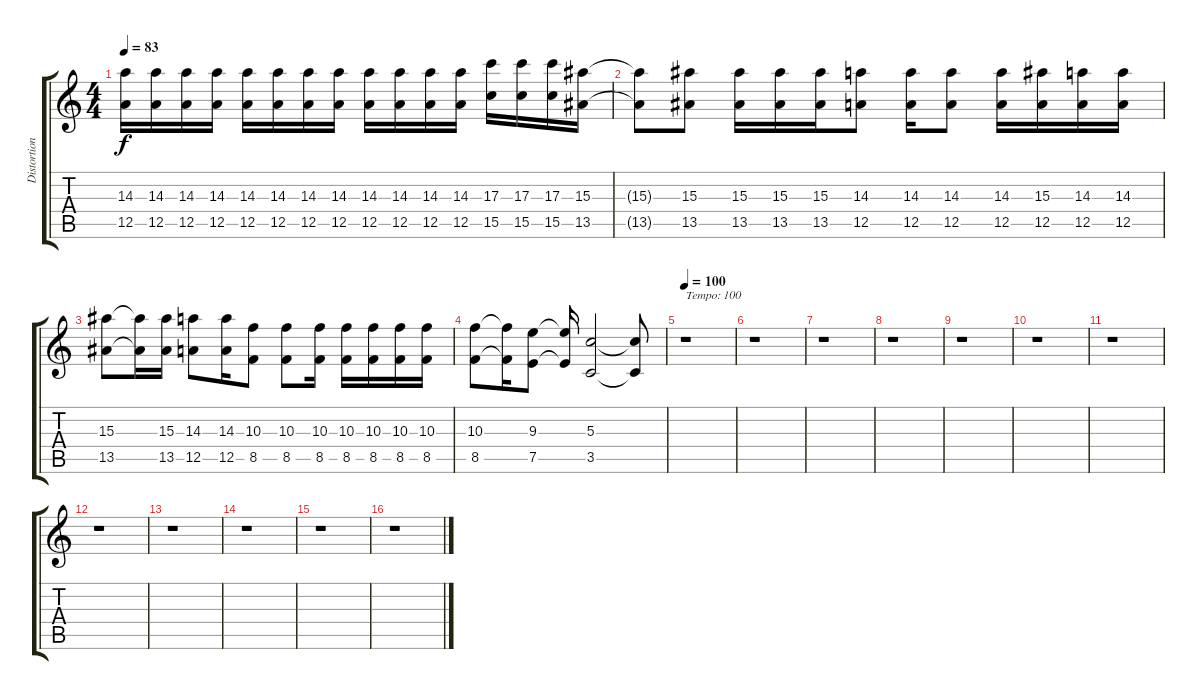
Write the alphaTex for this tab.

\track ("Distortion Guitar 2" "Distortion") {instrument distortionguitar}
\staff {score tabs}
\tuning (E4 B3 G3 D3 A2 D2) {hide}
\ts (4 4)
\tempo 83
\clef g2
\ks c
(14.3 12.5).16{dy f} (14.3 12.5).16 (14.3 12.5).16 (14.3 12.5).16 (14.3 12.5).16 (14.3 12.5).16 (14.3 12.5).16 (14.3 12.5).16 (14.3 12.5).16 (14.3 12.5).16 (14.3 12.5).16 (14.3 12.5).16 (17.3 15.5).16 (17.3 15.5).16 (17.3 15.5).16 (15.3 13.5).16 |
(15.3{t} 13.5{t}).8 (15.3 13.5).8 (15.3 13.5).16 (15.3 13.5).16 (15.3 13.5).16 (14.3 12.5).8 (14.3 12.5).16 (14.3 12.5).8 (14.3 12.5).16 (15.3 12.5).16 (14.3 12.5).16 (14.3 12.5).16 |
(15.3 13.5).8 (15.3{t} 13.5{t}).16 (15.3 13.5).16 (14.3 12.5).8 (14.3 12.5).16 (10.3 8.5).8 (10.3 8.5).8 (10.3 8.5).16 (10.3 8.5).16 (10.3 8.5).16 (10.3 8.5).16 (10.3 8.5).16 |
(10.3 8.5).8 (10.3{t} 8.5{t}).16 (9.3 7.5).8 (9.3{t} 7.5{t}).16 (5.3 3.5).2 (5.3{t} 3.5{t}).8 |
\tempo 100
r.1{txt "Tempo: 100"} |
r.1 |
r.1 |
r.1 |
r.1 |
r.1 |
r.1 |
r.1 |
r.1 |
r.1 |
r.1 |
r.1
